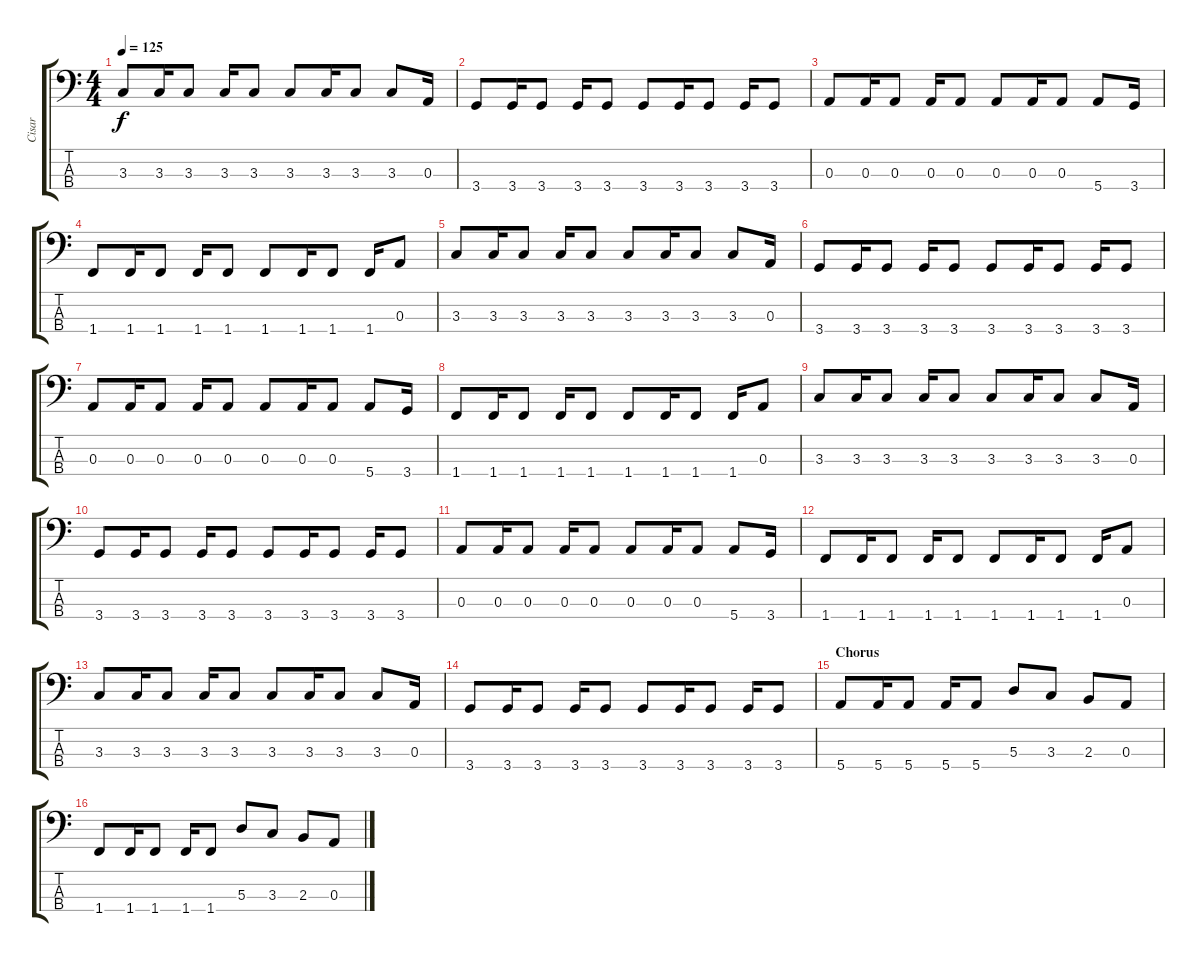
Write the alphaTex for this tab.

\track ("Cisar" "Cisar") {instrument electricbassfinger}
\staff {score tabs}
\tuning (G2 D2 A1 E1) {hide}
\ts (4 4)
\tempo 125
\clef f4
\ks c
3.3.8{dy f} 3.3.16 3.3.8 3.3.16 3.3.8 3.3.8 3.3.16 3.3.8 3.3.8 0.3.16 |
3.4.8 3.4.16 3.4.8 3.4.16 3.4.8 3.4.8 3.4.16 3.4.8 3.4.16 3.4.8 |
0.3.8 0.3.16 0.3.8 0.3.16 0.3.8 0.3.8 0.3.16 0.3.8 5.4.8 3.4.16 |
1.4.8 1.4.16 1.4.8 1.4.16 1.4.8 1.4.8 1.4.16 1.4.8 1.4.16 0.3.8 |
3.3.8 3.3.16 3.3.8 3.3.16 3.3.8 3.3.8 3.3.16 3.3.8 3.3.8 0.3.16 |
3.4.8 3.4.16 3.4.8 3.4.16 3.4.8 3.4.8 3.4.16 3.4.8 3.4.16 3.4.8 |
0.3.8 0.3.16 0.3.8 0.3.16 0.3.8 0.3.8 0.3.16 0.3.8 5.4.8 3.4.16 |
1.4.8 1.4.16 1.4.8 1.4.16 1.4.8 1.4.8 1.4.16 1.4.8 1.4.16 0.3.8 |
3.3.8 3.3.16 3.3.8 3.3.16 3.3.8 3.3.8 3.3.16 3.3.8 3.3.8 0.3.16 |
3.4.8 3.4.16 3.4.8 3.4.16 3.4.8 3.4.8 3.4.16 3.4.8 3.4.16 3.4.8 |
0.3.8 0.3.16 0.3.8 0.3.16 0.3.8 0.3.8 0.3.16 0.3.8 5.4.8 3.4.16 |
1.4.8 1.4.16 1.4.8 1.4.16 1.4.8 1.4.8 1.4.16 1.4.8 1.4.16 0.3.8 |
3.3.8 3.3.16 3.3.8 3.3.16 3.3.8 3.3.8 3.3.16 3.3.8 3.3.8 0.3.16 |
3.4.8 3.4.16 3.4.8 3.4.16 3.4.8 3.4.8 3.4.16 3.4.8 3.4.16 3.4.8 |
\section ("" "Chorus")
5.4.8 5.4.16 5.4.8 5.4.16 5.4.8 5.3.8 3.3.8 2.3.8 0.3.8 |
1.4.8 1.4.16 1.4.8 1.4.16 1.4.8 5.3.8 3.3.8 2.3.8 0.3.8
